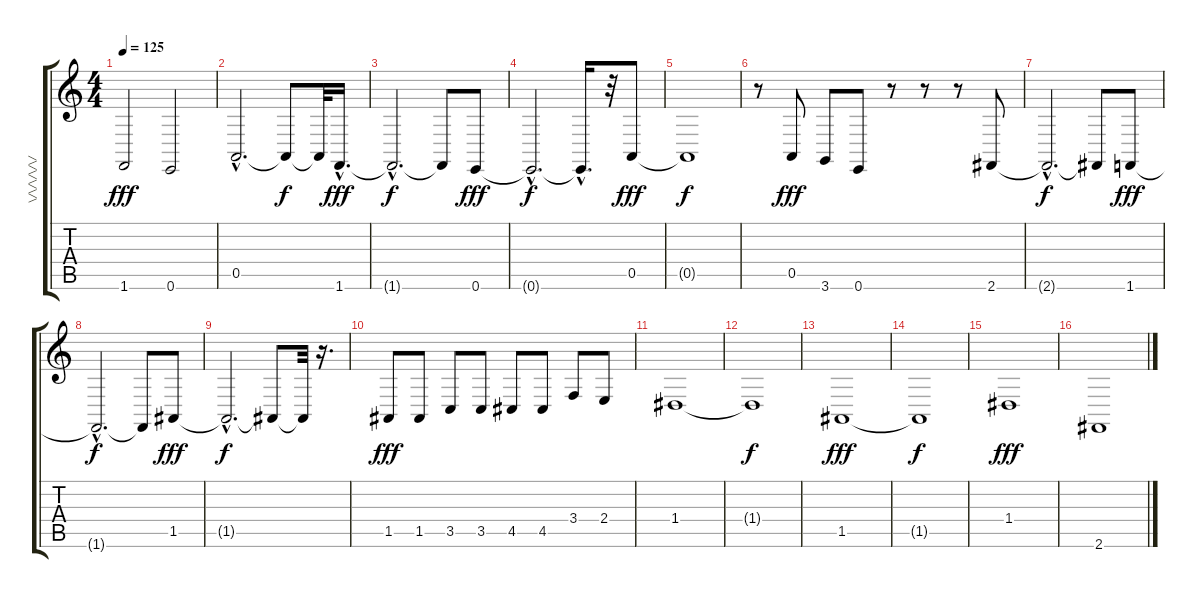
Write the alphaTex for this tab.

\track ("\\/\\/\\/\\/\\/\\/\\/\\/" "\\/\\/\\/\\/\\/") {instrument lead2sawtooth}
\staff {score tabs}
\tuning (E4 B3 G3 D3 A2 E2) {hide}
\ts (4 4)
\tempo 125
\clef g2
\ks c
1.6.2{dy fff} 0.6.2 |
0.5{hac}.2{d} 0.5{t}.8{dy f} 0.5{t}.32 1.6{hac}.16{d dy fff} |
1.6{hac t}.2{d dy f} 1.6{t}.8 0.6.8{dy fff} |
0.6{hac t}.2{d dy f} 0.6{hac t}.16{d} r.32 0.5.8{dy fff} |
0.5{t}.1{dy f} |
r.8 0.5.8{dy fff} 3.6.8 0.6.8 r.8 r.8 r.8 2.6.8 |
2.6{hac t}.2{d dy f} 2.6{t}.8 1.6.8{dy fff} |
1.6{hac t}.2{d dy f} 1.6{t}.8 1.5.8{dy fff} |
1.5{hac t}.2{d dy f} 1.5{t}.8 1.5{t}.32 r.16{d} |
1.5.8{dy fff} 1.5.8 3.5.8 3.5.8 4.5.8 4.5.8 3.4.8 2.4.8 |
1.4.1 |
1.4{t}.1{dy f} |
1.5.1{dy fff} |
1.5{t}.1{dy f} |
1.4.1{dy fff} |
2.6.1
